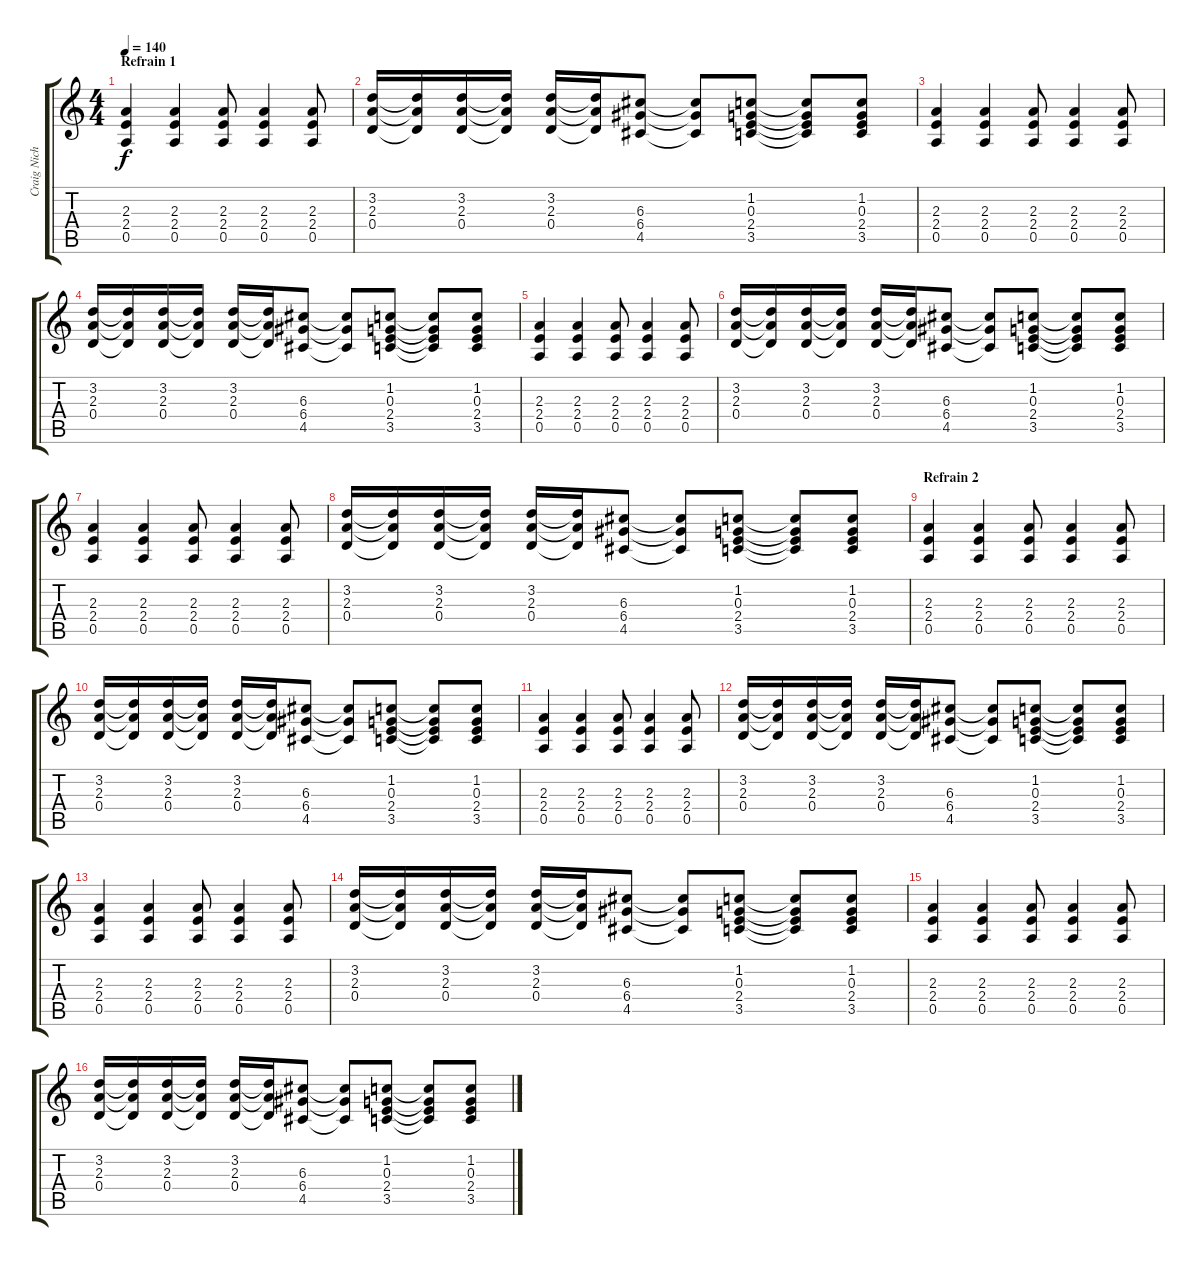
\track ("Craig Nicholls" "Craig Nich") {instrument distortionguitar}
\staff {score tabs}
\tuning (E4 B3 G3 D3 A2 E2) {hide}
\ts (4 4)
\section ("" "Refrain 1")
\tempo 140
\clef g2
\ks c
(2.3 2.4 0.5).4{dy f} (2.3 2.4 0.5).4 (2.3 2.4 0.5).8 (2.3 2.4 0.5).4 (2.3 2.4 0.5).8 |
(3.2 2.3 0.4).16 (3.2{t} 2.3{t} 0.4{t}).16 (3.2 2.3 0.4).16 (3.2{t} 2.3{t} 0.4{t}).16 (3.2 2.3 0.4).16 (3.2{t} 2.3{t} 0.4{t}).16 (6.3 6.4 4.5).8 (6.3{t} 6.4{t} 4.5{t}).8 (1.2 0.3 2.4 3.5).8 (1.2{t} 0.3{t} 2.4{t} 3.5{t}).8 (1.2 0.3 2.4 3.5).8 |
(2.3 2.4 0.5).4 (2.3 2.4 0.5).4 (2.3 2.4 0.5).8 (2.3 2.4 0.5).4 (2.3 2.4 0.5).8 |
(3.2 2.3 0.4).16 (3.2{t} 2.3{t} 0.4{t}).16 (3.2 2.3 0.4).16 (3.2{t} 2.3{t} 0.4{t}).16 (3.2 2.3 0.4).16 (3.2{t} 2.3{t} 0.4{t}).16 (6.3 6.4 4.5).8 (6.3{t} 6.4{t} 4.5{t}).8 (1.2 0.3 2.4 3.5).8 (1.2{t} 0.3{t} 2.4{t} 3.5{t}).8 (1.2 0.3 2.4 3.5).8 |
(2.3 2.4 0.5).4 (2.3 2.4 0.5).4 (2.3 2.4 0.5).8 (2.3 2.4 0.5).4 (2.3 2.4 0.5).8 |
(3.2 2.3 0.4).16 (3.2{t} 2.3{t} 0.4{t}).16 (3.2 2.3 0.4).16 (3.2{t} 2.3{t} 0.4{t}).16 (3.2 2.3 0.4).16 (3.2{t} 2.3{t} 0.4{t}).16 (6.3 6.4 4.5).8 (6.3{t} 6.4{t} 4.5{t}).8 (1.2 0.3 2.4 3.5).8 (1.2{t} 0.3{t} 2.4{t} 3.5{t}).8 (1.2 0.3 2.4 3.5).8 |
(2.3 2.4 0.5).4 (2.3 2.4 0.5).4 (2.3 2.4 0.5).8 (2.3 2.4 0.5).4 (2.3 2.4 0.5).8 |
(3.2 2.3 0.4).16 (3.2{t} 2.3{t} 0.4{t}).16 (3.2 2.3 0.4).16 (3.2{t} 2.3{t} 0.4{t}).16 (3.2 2.3 0.4).16 (3.2{t} 2.3{t} 0.4{t}).16 (6.3 6.4 4.5).8 (6.3{t} 6.4{t} 4.5{t}).8 (1.2 0.3 2.4 3.5).8 (1.2{t} 0.3{t} 2.4{t} 3.5{t}).8 (1.2 0.3 2.4 3.5).8 |
\section ("" "Refrain 2")
(2.3 2.4 0.5).4 (2.3 2.4 0.5).4 (2.3 2.4 0.5).8 (2.3 2.4 0.5).4 (2.3 2.4 0.5).8 |
(3.2 2.3 0.4).16 (3.2{t} 2.3{t} 0.4{t}).16 (3.2 2.3 0.4).16 (3.2{t} 2.3{t} 0.4{t}).16 (3.2 2.3 0.4).16 (3.2{t} 2.3{t} 0.4{t}).16 (6.3 6.4 4.5).8 (6.3{t} 6.4{t} 4.5{t}).8 (1.2 0.3 2.4 3.5).8 (1.2{t} 0.3{t} 2.4{t} 3.5{t}).8 (1.2 0.3 2.4 3.5).8 |
(2.3 2.4 0.5).4 (2.3 2.4 0.5).4 (2.3 2.4 0.5).8 (2.3 2.4 0.5).4 (2.3 2.4 0.5).8 |
(3.2 2.3 0.4).16 (3.2{t} 2.3{t} 0.4{t}).16 (3.2 2.3 0.4).16 (3.2{t} 2.3{t} 0.4{t}).16 (3.2 2.3 0.4).16 (3.2{t} 2.3{t} 0.4{t}).16 (6.3 6.4 4.5).8 (6.3{t} 6.4{t} 4.5{t}).8 (1.2 0.3 2.4 3.5).8 (1.2{t} 0.3{t} 2.4{t} 3.5{t}).8 (1.2 0.3 2.4 3.5).8 |
(2.3 2.4 0.5).4 (2.3 2.4 0.5).4 (2.3 2.4 0.5).8 (2.3 2.4 0.5).4 (2.3 2.4 0.5).8 |
(3.2 2.3 0.4).16 (3.2{t} 2.3{t} 0.4{t}).16 (3.2 2.3 0.4).16 (3.2{t} 2.3{t} 0.4{t}).16 (3.2 2.3 0.4).16 (3.2{t} 2.3{t} 0.4{t}).16 (6.3 6.4 4.5).8 (6.3{t} 6.4{t} 4.5{t}).8 (1.2 0.3 2.4 3.5).8 (1.2{t} 0.3{t} 2.4{t} 3.5{t}).8 (1.2 0.3 2.4 3.5).8 |
(2.3 2.4 0.5).4 (2.3 2.4 0.5).4 (2.3 2.4 0.5).8 (2.3 2.4 0.5).4 (2.3 2.4 0.5).8 |
(3.2 2.3 0.4).16 (3.2{t} 2.3{t} 0.4{t}).16 (3.2 2.3 0.4).16 (3.2{t} 2.3{t} 0.4{t}).16 (3.2 2.3 0.4).16 (3.2{t} 2.3{t} 0.4{t}).16 (6.3 6.4 4.5).8 (6.3{t} 6.4{t} 4.5{t}).8 (1.2 0.3 2.4 3.5).8 (1.2{t} 0.3{t} 2.4{t} 3.5{t}).8 (1.2 0.3 2.4 3.5).8
